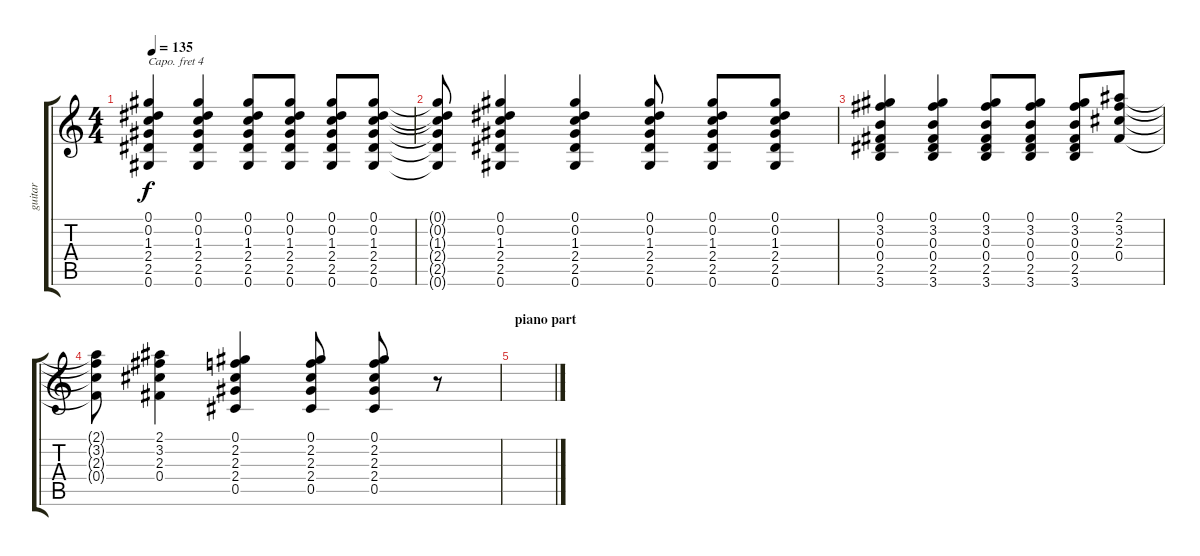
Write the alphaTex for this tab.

\track ("guitar " "guitar ") {instrument overdrivenguitar}
\staff {score tabs}
\capo 4
\tuning (E4 B3 G3 D3 A2 E2) {hide}
\ts (4 4)
\tempo 135
\clef g2
\ks c
(0.1 0.2 1.3 2.4 2.5 0.6).4{dy f} (0.1 0.2 1.3 2.4 2.5 0.6).4 (0.1 0.2 1.3 2.4 2.5 0.6).8 (0.1 0.2 1.3 2.4 2.5 0.6).8 (0.1 0.2 1.3 2.4 2.5 0.6).8 (0.1 0.2 1.3 2.4 2.5 0.6).8 |
(0.1{t} 0.2{t} 1.3{t} 2.4{t} 2.5{t} 0.6{t}).8 (0.1 0.2 1.3 2.4 2.5 0.6).4 (0.1 0.2 1.3 2.4 2.5 0.6).4 (0.1 0.2 1.3 2.4 2.5 0.6).8 (0.1 0.2 1.3 2.4 2.5 0.6).8 (0.1 0.2 1.3 2.4 2.5 0.6).8 |
(0.1 3.2 0.3 0.4 2.5 3.6).4 (0.1 3.2 0.3 0.4 2.5 3.6).4 (0.1 3.2 0.3 0.4 2.5 3.6).8 (0.1 3.2 0.3 0.4 2.5 3.6).8 (0.1 3.2 0.3 0.4 2.5 3.6).8 (2.1 3.2 2.3 0.4).8 |
(2.1{t} 3.2{t} 2.3{t} 0.4{t}).8 (2.1 3.2 2.3 0.4).4 (0.1 2.2 2.3 2.4 0.5).4 (0.1 2.2 2.3 2.4 0.5).8 (0.1 2.2 2.3 2.4 0.5).8 r.8 |
\section ("" "piano part ")
